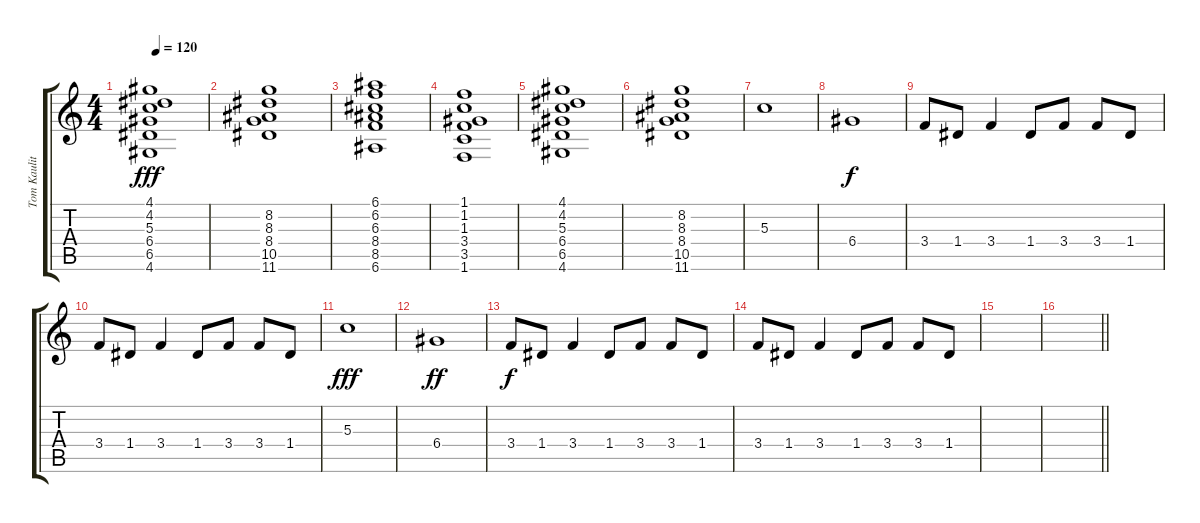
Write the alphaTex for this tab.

\track ("Tom Kaulitz 4" "Tom Kaulit") {instrument electricguitarclean}
\staff {score tabs}
\tuning (E4 B3 G3 D3 A2 E2) {hide}
\ts (4 4)
\tempo 120
\clef g2
\ks c
(4.1 4.2 5.3 6.4 6.5 4.6).1{dy fff} |
(8.2 8.3 8.4 10.5 11.6).1 |
(6.1 6.2 6.3 8.4 8.5 6.6).1 |
(1.1 1.2 1.3 3.4 3.5 1.6).1 |
(4.1 4.2 5.3 6.4 6.5 4.6).1 |
(8.2 8.3 8.4 10.5 11.6).1 |
5.3.1 |
6.4.1{dy f} |
3.4.8 1.4.8 3.4.4 1.4.8 3.4.8 3.4.8 1.4.8 |
3.4.8 1.4.8 3.4.4 1.4.8 3.4.8 3.4.8 1.4.8 |
5.3.1{dy fff} |
6.4.1{dy ff} |
3.4.8{dy f} 1.4.8 3.4.4 1.4.8 3.4.8 3.4.8 1.4.8 |
3.4.8 1.4.8 3.4.4 1.4.8 3.4.8 3.4.8 1.4.8 |
|
\barLineRight lightlight
